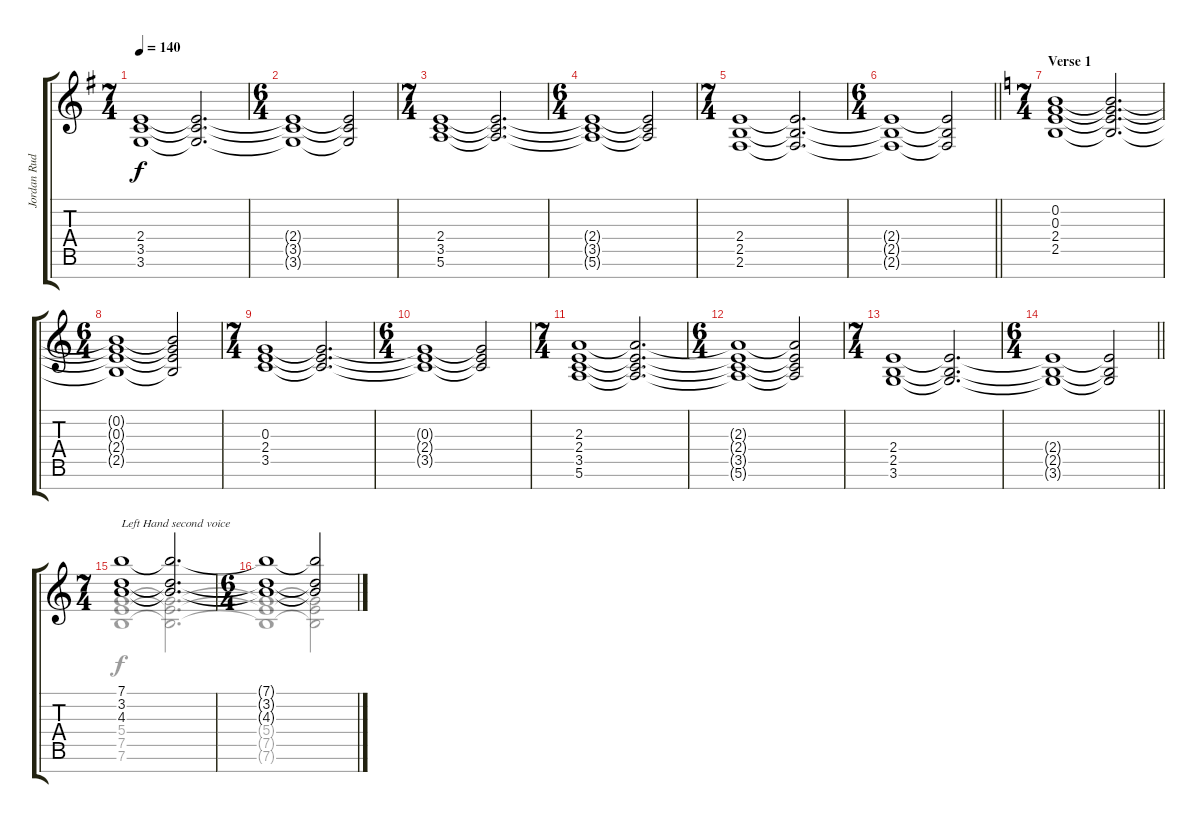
\track ("Jordan Rudess - Right Hand Effects I" "Jordan Rud") {instrument fx1rain}
\staff {score tabs}
\tuning (E5 B4 G4 D4 A3 E3 B2) {hide}
\voice
\ts (7 4)
\tempo 140
\clef g2
\ks g
(2.4 3.5 3.6).1{dy f} (2.4{t} 3.5{t} 3.6{t}).2{d} |
\ts (6 4)
(2.4{t} 3.5{t} 3.6{t}).1 (2.4{t} 3.5{t} 3.6{t}).2 |
\ts (7 4)
(2.4 3.5 5.6).1 (2.4{t} 3.5{t} 5.6{t}).2{d} |
\ts (6 4)
(2.4{t} 3.5{t} 5.6{t}).1 (2.4{t} 3.5{t} 5.6{t}).2 |
\ts (7 4)
(2.4 2.5 2.6).1 (2.4{t} 2.5{t} 2.6{t}).2{d} |
\ts (6 4)
\barLineRight lightlight
(2.4{t} 2.5{t} 2.6{t}).1 (2.4{t} 2.5{t} 2.6{t}).2 |
\ts (7 4)
\section ("" "Verse 1")
\ks c
(0.2 0.3 2.4 2.5).1 (0.2{t} 0.3{t} 2.4{t} 2.5{t}).2{d} |
\ts (6 4)
(0.2{t} 0.3{t} 2.4{t} 2.5{t}).1 (0.2{t} 0.3{t} 2.4{t} 2.5{t}).2 |
\ts (7 4)
(0.3 2.4 3.5).1 (0.3{t} 2.4{t} 3.5{t}).2{d} |
\ts (6 4)
(0.3{t} 2.4{t} 3.5{t}).1 (0.3{t} 2.4{t} 3.5{t}).2 |
\ts (7 4)
(2.3 2.4 3.5 5.6).1 (2.3{t} 2.4{t} 3.5{t} 5.6{t}).2{d} |
\ts (6 4)
(2.3{t} 2.4{t} 3.5{t} 5.6{t}).1 (2.3{t} 2.4{t} 3.5{t} 5.6{t}).2 |
\ts (7 4)
(2.4 2.5 3.6).1 (2.4{t} 2.5{t} 3.6{t}).2{d} |
\ts (6 4)
\barLineRight lightlight
(2.4{t} 2.5{t} 3.6{t}).1 (2.4{t} 2.5{t} 3.6{t}).2 |
\ts (7 4)
(7.1 3.2 4.3).1{txt "Left Hand second voice"} (7.1{t} 3.2{t} 4.3{t}).2{d} |
\ts (6 4)
(7.1{t} 3.2{t} 4.3{t}).1 (7.1{t} 3.2{t} 4.3{t}).2
\voice
\clef g2
\ottava regular
\simile none
\ks g
|
|
|
|
|
\barLineRight lightlight
|
\ks c
|
|
|
|
|
|
|
\barLineRight lightlight
|
(5.4 7.5 7.6).1 (5.4{t} 7.5{t} 7.6{t}).2{d} |
(5.4{t} 7.5{t} 7.6{t}).1 (5.4{t} 7.5{t} 7.6{t}).2
